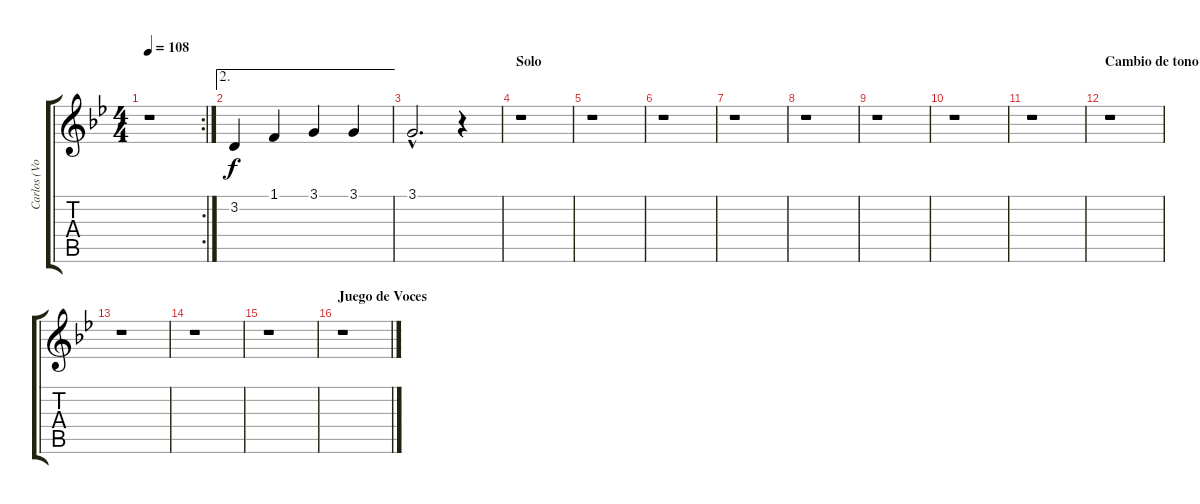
\track ("Carlos (Voz)" "Carlos (Vo") {instrument clarinet}
\staff {score tabs}
\tuning (E4 B3 G3 D3 A2 E2) {hide}
\rc 2
\ts (4 4)
\tempo 108
\clef g2
\ks bb
r.1{dy f} |
\ae 2
3.2.4 1.1.4 3.1.4 3.1.4 |
3.1{hac}.2{d} r.4 |
\section ("" "Solo")
r.1 |
r.1 |
r.1 |
r.1 |
r.1 |
r.1 |
r.1 |
r.1 |
\section ("" "Cambio de tono")
r.1 |
r.1 |
r.1 |
r.1 |
\section ("" "Juego de Voces")
r.1
